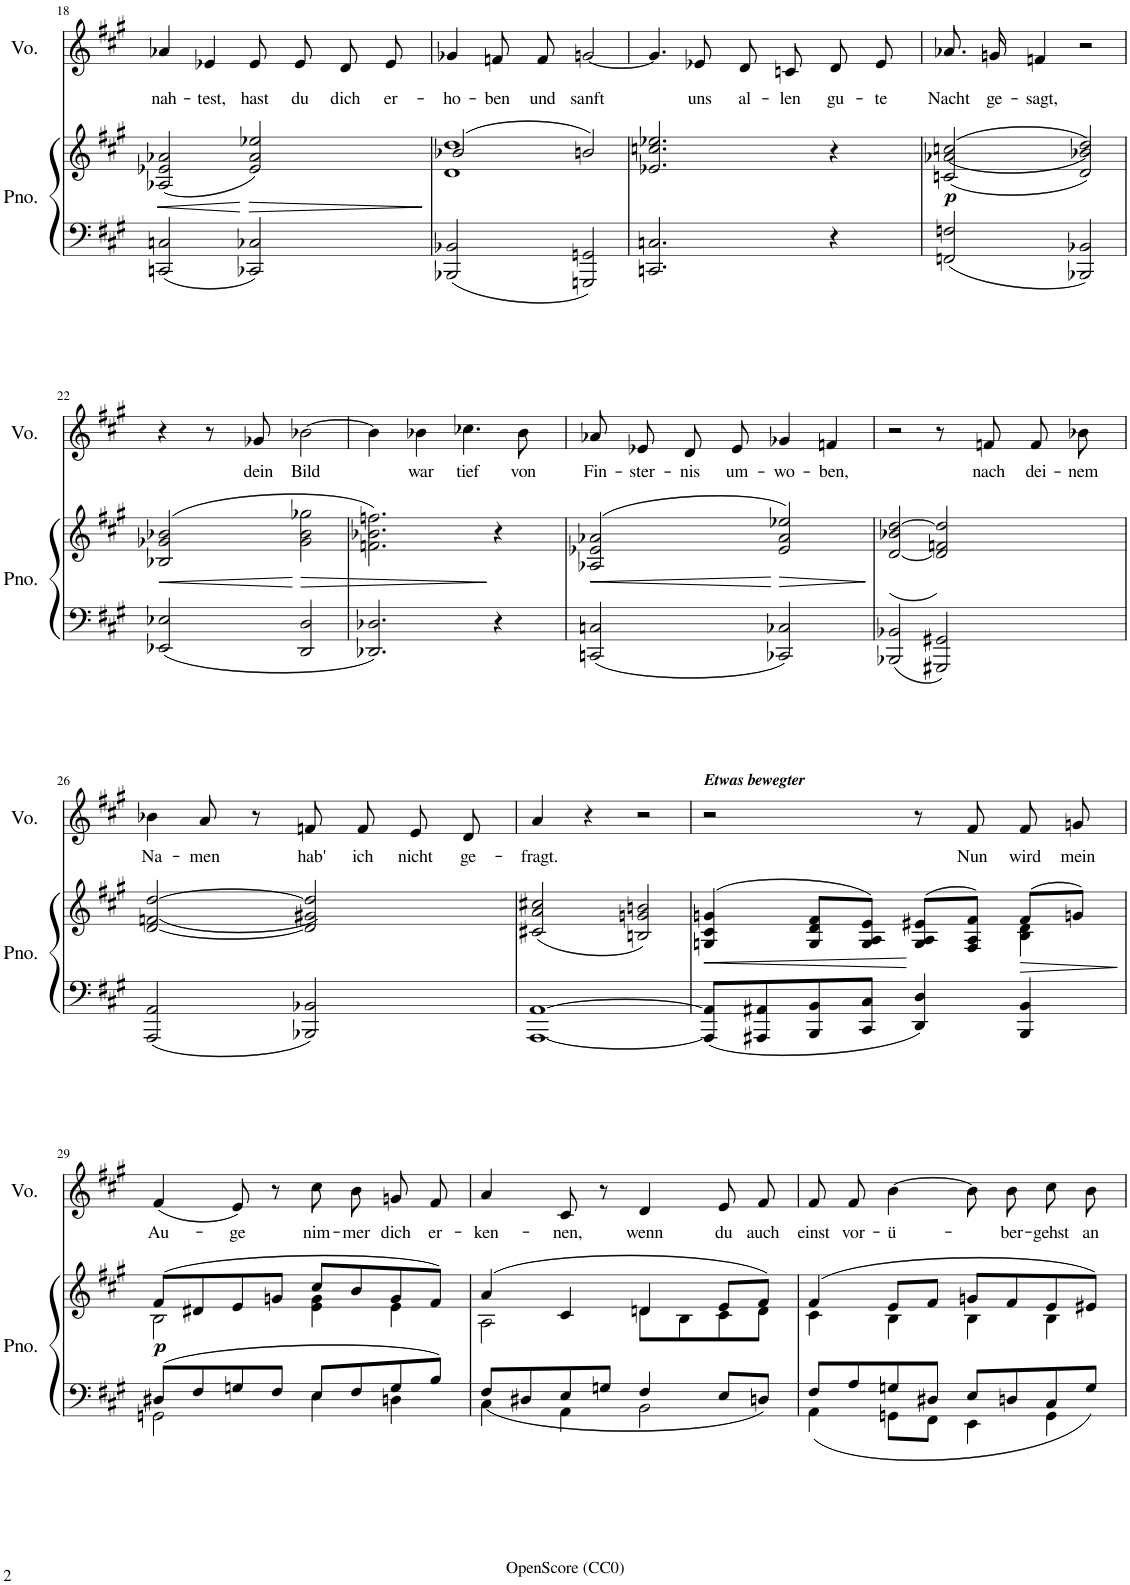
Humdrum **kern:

**kern	**kern	**dynam	**kern	**text
*part2	*part2	*part2	*part1	*part1
*staff3	*staff2	*staff2/3	*staff1	*staff1
*I"Piano	*	*	*I"Voice	*
*I'Pno.	*	*	*I'Vo.	*
!!LO:PB:g=z
*clefF4	*clefG2	*	*clefG2	*
*k[f#c#g#]	*k[f#c#g#]	*	*k[f#c#g#]	*
*M4/4	*M4/4	*	*M4/4	*
=18	=18	=18	=18	=18
!	!	!LO:HP:b	!	!LO:LY:b
2CCn/ 2Cn/	(2A-X/ 2e-X/ 2a-X/	<	4a-X/	nah-
!	!	!	!	!LO:LY:b
.	.	.	4e-X/	-test,
!	!	!LO:HP:n=1:b	!	!LO:LY:b
2CC-X/ 2C-X/	2e-/ 2a-/ 2ee-X/)	[ >	8e-/L	hast
!	!	!	!	!LO:LY:b
.	.	.	8e-/J	du
!	!	!	!	!LO:LY:b
.	.	.	8d/L	dich
!	!	!	!	!LO:LY:b
.	.	.	8e-/J	er-
.	.	]	.	.
=19	=19	=19	=19	=19
*	*^	*	*	*
!	!	!	!	!	!LO:LY:b
2BBB-X/ 2BB-X/	(2b-X/	1d 1dd	.	4g-X/	-ho-
!	!	!	!	!	!LO:LY:b
.	.	.	.	8fn/L	-ben
!	!	!	!	!	!LO:LY:b
.	.	.	.	8f/J	und
!	!	!	!	!	!LO:LY:b
2GGGn/ 2GGn/	2bn/)	.	.	[2gn/	sanft
*	*v	*v	*	*	*
=20	=20	=20	=20	=20
2.CCn/ 2.Cn/	2.e-X/ 2.ccn/ 2.ee-X/	.	4.g/]	.
!	!	!	!	!LO:LY:b
.	.	.	8e-X/	uns
!	!	!	!	!LO:LY:b
.	.	.	8d/L	al-
!	!	!	!	!LO:LY:b
.	.	.	8cn/J	-len
!	!	!	!	!LO:LY:b
4r	4r	.	8d/L	gu-
!	!	!	!	!LO:LY:b
.	.	.	8e-/J	-te
=21	=21	=21	=21	=21
!	!	!LO:DY:b	!	!LO:LY:b
2FFn/ 2Fn/	(>(<(2cn/ 2a-X/ 2ccn/	p	8.a-X/L	Nacht
!	!	!	!	!LO:LY:b
.	.	.	16gn/Jk	ge-
!	!	!	!	!LO:LY:b
.	.	.	4fn/	-sagt,
2BBB-X/ 2BB-X/	2d/ 2b-X/ 2dd/)))	.	2r	.
!!LO:LB:g=z
=22	=22	=22	=22	=22
!	!	!LO:HP:b	!	!
2EE-X/ 2E-X/	(2B-X/ 2g-X/ 2b-X/	<	4r	.
.	.	.	8r	.
!	!	!	!	!LO:LY:b
.	.	.	8g-X/	dein
!	!	!LO:HP:n=1:b	!	!LO:LY:b
2DD/ 2D/	2g-\ 2b-\ 2gg-X\	[ >	[2b-X\	Bild
=23	=23	=23	=23	=23
2.DD-X/ 2.D-X/	2.fn\ 2.b-X\ 2.ffn\)	.	4b-\]	.
!	!	!	!	!LO:LY:b
.	.	.	4b-X\	war
!	!	!	!	!LO:LY:b
.	.	.	4.cc-X\	tief
4r	4r	]	.	.
!	!	!	!	!LO:LY:b
.	.	.	8b-\	von
=24	=24	=24	=24	=24
!	!	!LO:HP:b	!	!LO:LY:b
2CCn/ 2Cn/	(>2A-X/ 2e-X/ 2a-X/	<	8a-X/L	Fin-
!	!	!	!	!LO:LY:b
.	.	.	8e-X/J	-ster-
!	!	!	!	!LO:LY:b
.	.	.	8d/L	-nis
!	!	!	!	!LO:LY:b
.	.	.	8e-/J	um-
!	!	!LO:HP:n=1:b	!	!LO:LY:b
2CC-X/ 2C-X/	2e-/ 2a-/ 2ee-X/)	[ >	4g-X/	-wo-
!	!	!	!	!LO:LY:b
.	.	.	4fn/	-ben,
.	.	]	.	.
=25	=25	=25	=25	=25
2BBB-X/ 2BB-X/	([2d/ 2b-X/ [2dd/	.	2r	.
2GGG#X/ 2GG#X/	2d/] 2fn/ 2dd/])	.	8r	.
!	!	!	!	!LO:LY:b
.	.	.	8fn/	nach
!	!	!	!	!LO:LY:b
.	.	.	8f/L	dei-
!	!	!	!	!LO:LY:b
.	.	.	8b-X/J	-nem
!!LO:LB:g=z
=26	=26	=26	=26	=26
!	!	!	!	!LO:LY:b
2AAA/ 2AA/	(<[2d/ 2fn/ [2dd/	.	4b-X\	Na-
!	!	!	!	!LO:LY:b
.	.	.	8a/	-men
.	.	.	8r	.
!	!	!	!	!LO:LY:b
2BBB-X/ 2BB-X/	2d/] 2g#X/ 2dd/])	.	8fn/L	hab'
!	!	!	!	!LO:LY:b
.	.	.	8f/J	ich
!	!	!	!	!LO:LY:b
.	.	.	8e/L	nicht
!	!	!	!	!LO:LY:b
.	.	.	8d/J	ge-
=27	=27	=27	=27	=27
!	!	!	!	!LO:LY:b
[1AAA [1AA	(2c#X/ 2a/ 2cc#X/	.	4a/	-fragt.
.	.	.	4r	.
.	2Bn/ 2gn/ 2bn/)	.	2r	.
=28	=28	=28	=28	=28
!	!	!	!LO:TX:a:Bi:t=Etwas bewegter	!
!	!	!LO:HP:b	!	!
*	*^	*	*	*
8AAA/] 8AA/]L	(>4Gn/ 4c#/ 4gn/	2.ryy	<	2r	.
8AAA#X/ 8AA#X/	.	.	.	.	.
8BBB/ 8BB/	8G/ 8d/ 8f#/L	.	.	.	.
8CC#/ 8C#/J	8G/ 8A/ 8e/J)	.	.	.	.
4DD/ 4D/	(>8G/ 8A/ 8e#X/L	.	[	8r	.
!	!	!	!	!	!LO:LY:b
.	8F#/ 8A/ 8f#/J)	.	.	8f#/	Nun
!	!	!	!LO:HP:b	!	!LO:LY:b
4BBB/ 4BB/	(>8f#/L	4B\ 4d\	>	8f#/L	wird
!	!	!	!	!	!LO:LY:b
.	8gn/J)	.	.	8gn/J	mein
*	*v	*v	*	*	*
.	.	]	.	.
!!LO:LB:g=z
=29	=29	=29	=29	=29
*^	*^	*	*	*
!	!	!	!	!LO:DY:b	!	!LO:LY:b
8D#X/L	2GGn\	(8f#/L	2B\	p	(4f#/	Au-
8F#/	.	8d#X/	.	.	.	.
!	!	!	!	!	!	!LO:LY:b
8Gn/	.	8e/	.	.	8e/)	-ge
8F#/J	.	8gn/J	.	.	8r	.
!	!	!	!	!	!	!LO:LY:b
8E/L	4E\	8cc#/L	4e\ 4g\	.	8cc#\L	nim-
!	!	!	!	!	!	!LO:LY:b
8F#/	.	8b/	.	.	8b\J	-mer
!	!	!	!	!	!	!LO:LY:b
8G/	4Dn\	8g/	4e\	.	8gn/L	dich
!	!	!	!	!	!	!LO:LY:b
8B/J	.	8f#/J)	.	.	8f#/J	er-
=30	=30	=30	=30	=30	=30	=30
!	!	!	!	!	!	!LO:LY:b
8F#/L	4C#\	(4a/	2A\	.	4a/	-ken-
8D#X/	.	.	.	.	.	.
!	!	!	!	!	!	!LO:LY:b
8E/	4AA\	4c#/	.	.	8c#/	-nen,
8Gn/J	.	.	.	.	8r	.
!	!	!	!	!	!	!LO:LY:b
4F#/	2BB\	4dn/	8d\L	.	4d/	wenn
.	.	.	8B\	.	.	.
!	!	!	!	!	!	!LO:LY:b
8E/L	.	8e/L	8c#\	.	8e/L	du
!	!	!	!	!	!	!LO:LY:b
8Dn/J	.	8f#/J)	8d\J	.	8f#/J	auch
=31	=31	=31	=31	=31	=31	=31
!	!	!	!	!	!	!LO:LY:b
8F#/L	4AA\	(4f#/	4c#\	.	8f#/L	einst
!	!	!	!	!	!	!LO:LY:b
8A/	.	.	.	.	8f#/J	vor-
!	!	!	!	!	!	!LO:LY:b
8Gn/	8GGn\L	8e/L	4B\	.	[4b\	-ü-
8D#X/J	8FF#\J	8f#/J	.	.	.	.
8E/L	4EE\	8gn/L	4B\	.	8b\L]	.
!	!	!	!	!	!	!LO:LY:b
8Dn/	.	8f#/	.	.	8b\J	-ber-
!	!	!	!	!	!	!LO:LY:b
8C#/	4GG\	8e/	4B\	.	8cc#\L	-gehst
!	!	!	!	!	!	!LO:LY:b
8G/J	.	8e#X/J)	.	.	8b\J	an
*v	*v	*	*	*	*	*
*	*v	*v	*	*	*
=	=	=	=	=
*-	*-	*-	*-	*-
